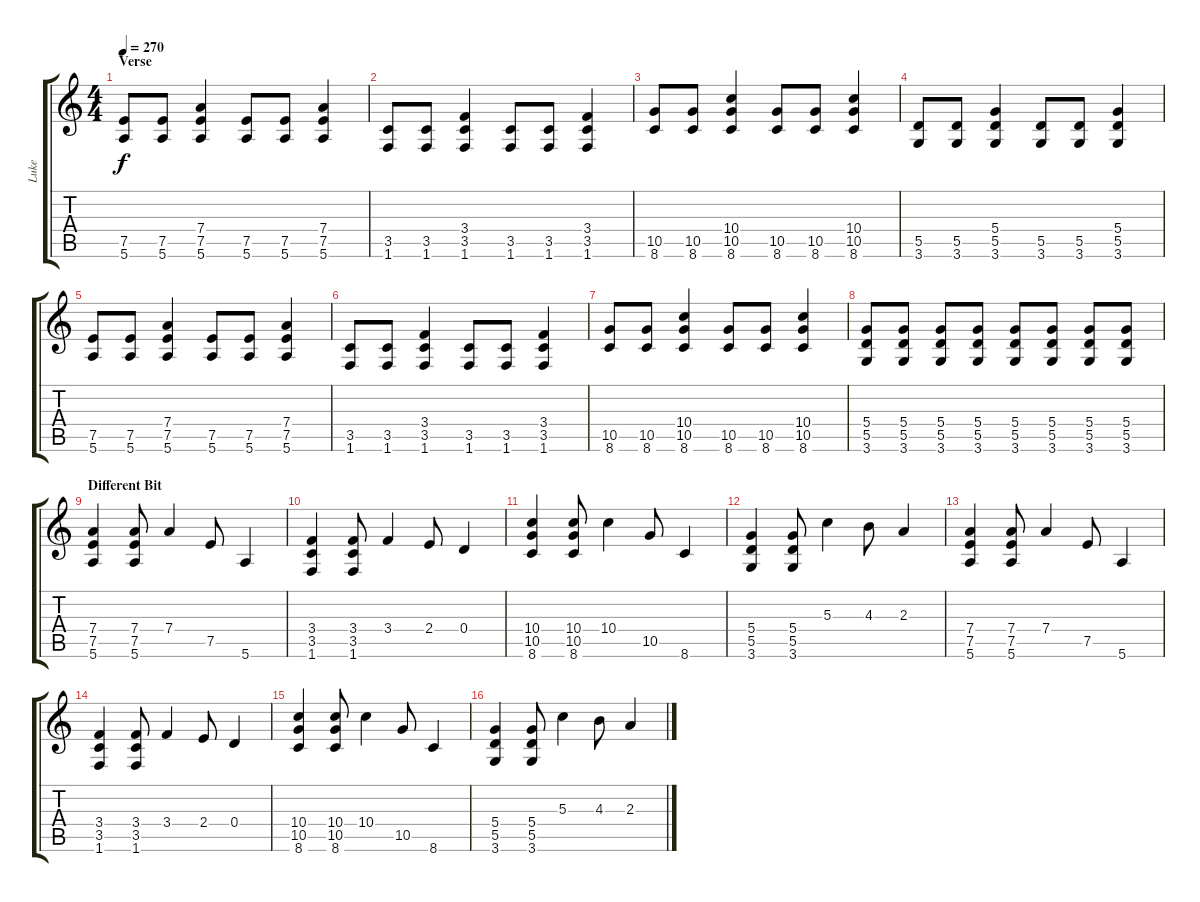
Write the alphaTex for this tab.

\track ("Luke" "Luke") {instrument distortionguitar}
\staff {score tabs}
\tuning (E4 B3 G3 D3 A2 E2) {hide}
\ts (4 4)
\section ("" "Verse")
\tempo 270
\clef g2
\ks c
(7.5 5.6).8{dy f} (7.5 5.6).8 (7.4 7.5 5.6).4 (7.5 5.6).8 (7.5 5.6).8 (7.4 7.5 5.6).4 |
(3.5 1.6).8 (3.5 1.6).8 (3.4 3.5 1.6).4 (3.5 1.6).8 (3.5 1.6).8 (3.4 3.5 1.6).4 |
(10.5 8.6).8 (10.5 8.6).8 (10.4 10.5 8.6).4 (10.5 8.6).8 (10.5 8.6).8 (10.4 10.5 8.6).4 |
(5.5 3.6).8 (5.5 3.6).8 (5.4 5.5 3.6).4 (5.5 3.6).8 (5.5 3.6).8 (5.4 5.5 3.6).4 |
(7.5 5.6).8 (7.5 5.6).8 (7.4 7.5 5.6).4 (7.5 5.6).8 (7.5 5.6).8 (7.4 7.5 5.6).4 |
(3.5 1.6).8 (3.5 1.6).8 (3.4 3.5 1.6).4 (3.5 1.6).8 (3.5 1.6).8 (3.4 3.5 1.6).4 |
(10.5 8.6).8 (10.5 8.6).8 (10.4 10.5 8.6).4 (10.5 8.6).8 (10.5 8.6).8 (10.4 10.5 8.6).4 |
(5.4 5.5 3.6).8 (5.4 5.5 3.6).8 (5.4 5.5 3.6).8 (5.4 5.5 3.6).8 (5.4 5.5 3.6).8 (5.4 5.5 3.6).8 (5.4 5.5 3.6).8 (5.4 5.5 3.6).8 |
\section ("" "Different Bit")
(7.4 7.5 5.6).4 (7.4 7.5 5.6).8 7.4.4 7.5.8 5.6.4 |
(3.4 3.5 1.6).4 (3.4 3.5 1.6).8 3.4.4 2.4.8 0.4.4 |
(10.4 10.5 8.6).4 (10.4 10.5 8.6).8 10.4.4 10.5.8 8.6.4 |
(5.4 5.5 3.6).4 (5.4 5.5 3.6).8 5.3.4 4.3.8 2.3.4 |
(7.4 7.5 5.6).4 (7.4 7.5 5.6).8 7.4.4 7.5.8 5.6.4 |
(3.4 3.5 1.6).4 (3.4 3.5 1.6).8 3.4.4 2.4.8 0.4.4 |
(10.4 10.5 8.6).4 (10.4 10.5 8.6).8 10.4.4 10.5.8 8.6.4 |
(5.4 5.5 3.6).4 (5.4 5.5 3.6).8 5.3.4 4.3.8 2.3.4
